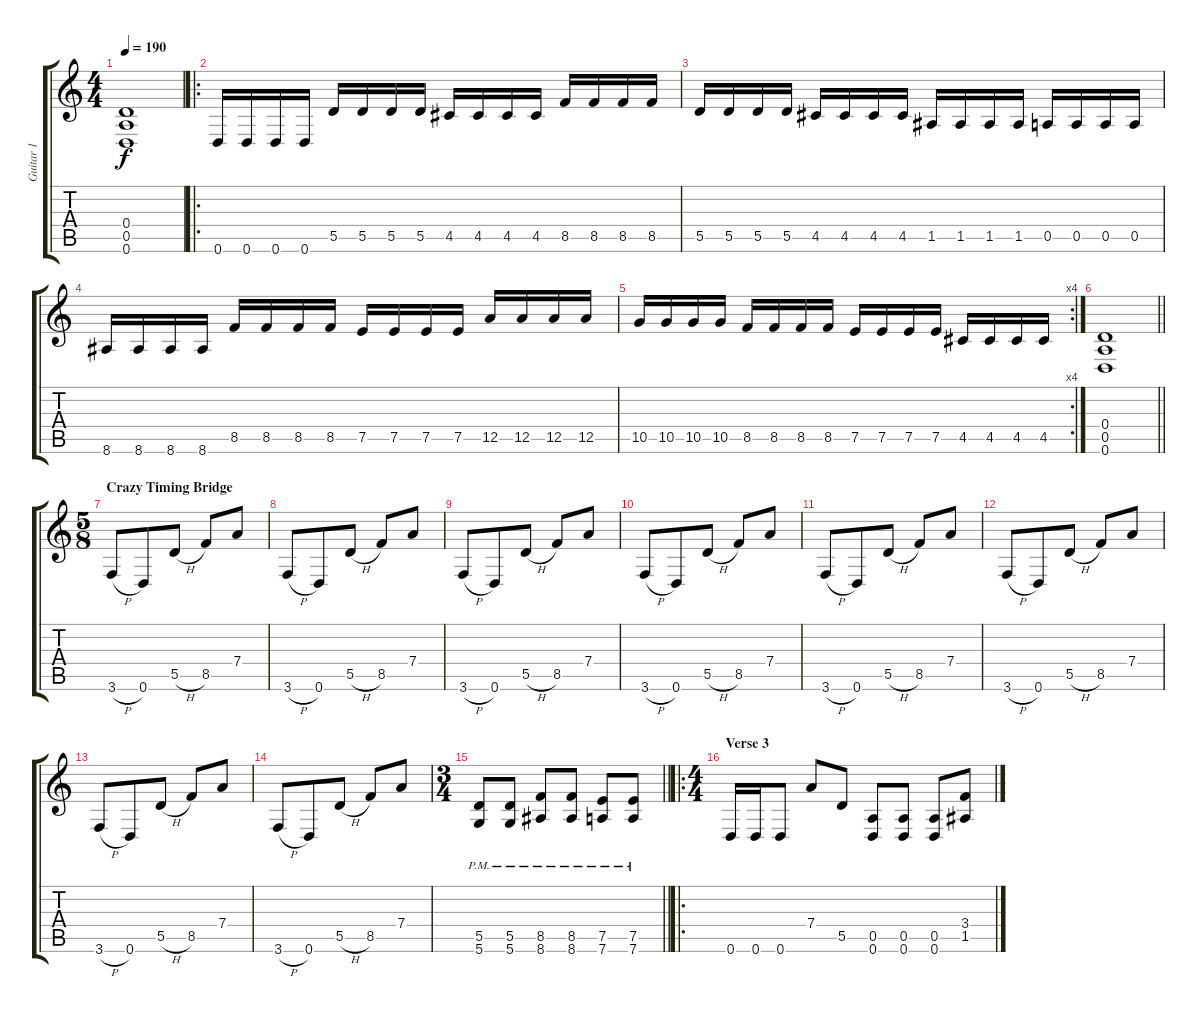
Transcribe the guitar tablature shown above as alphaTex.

\track ("Guitar 1" "Guitar 1") {instrument distortionguitar}
\staff {score tabs}
\tuning (E4 B3 G3 D3 A2 D2) {hide}
\ts (4 4)
\tempo 190
\clef g2
\ks c
(0.4{t} 0.5{t} 0.6{t}).1{dy f} |
\ro
0.6.16 0.6.16 0.6.16 0.6.16 5.5.16 5.5.16 5.5.16 5.5.16 4.5.16 4.5.16 4.5.16 4.5.16 8.5.16 8.5.16 8.5.16 8.5.16 |
5.5.16 5.5.16 5.5.16 5.5.16 4.5.16 4.5.16 4.5.16 4.5.16 1.5.16 1.5.16 1.5.16 1.5.16 0.5.16 0.5.16 0.5.16 0.5.16 |
8.6.16 8.6.16 8.6.16 8.6.16 8.5.16 8.5.16 8.5.16 8.5.16 7.5.16 7.5.16 7.5.16 7.5.16 12.5.16 12.5.16 12.5.16 12.5.16 |
\rc 4
10.5.16 10.5.16 10.5.16 10.5.16 8.5.16 8.5.16 8.5.16 8.5.16 7.5.16 7.5.16 7.5.16 7.5.16 4.5.16 4.5.16 4.5.16 4.5.16 |
\barLineRight lightlight
(0.4 0.5 0.6).1 |
\ts (5 8)
\section ("" "Crazy Timing Bridge")
3.6{h}.8 0.6.8 5.5{h}.8 8.5.8 7.4.8 |
3.6{h}.8 0.6.8 5.5{h}.8 8.5.8 7.4.8 |
3.6{h}.8 0.6.8 5.5{h}.8 8.5.8 7.4.8 |
3.6{h}.8 0.6.8 5.5{h}.8 8.5.8 7.4.8 |
3.6{h}.8 0.6.8 5.5{h}.8 8.5.8 7.4.8 |
3.6{h}.8 0.6.8 5.5{h}.8 8.5.8 7.4.8 |
3.6{h}.8 0.6.8 5.5{h}.8 8.5.8 7.4.8 |
3.6{h}.8 0.6.8 5.5{h}.8 8.5.8 7.4.8 |
\ts (3 4)
\barLineRight lightlight
(5.5{pm} 5.6{pm}).8 (5.5{pm} 5.6{pm}).8 (8.5{pm} 8.6{pm}).8 (8.5{pm} 8.6{pm}).8 (7.5{pm} 7.6{pm}).8 (7.5{pm} 7.6{pm}).8 |
\ro
\ts (4 4)
\section ("" "Verse 3")
0.6.16 0.6.16 0.6.8 7.4.8 5.5.8 (0.5 0.6).8 (0.5 0.6).8 (0.5 0.6).8 (3.4 1.5).8
